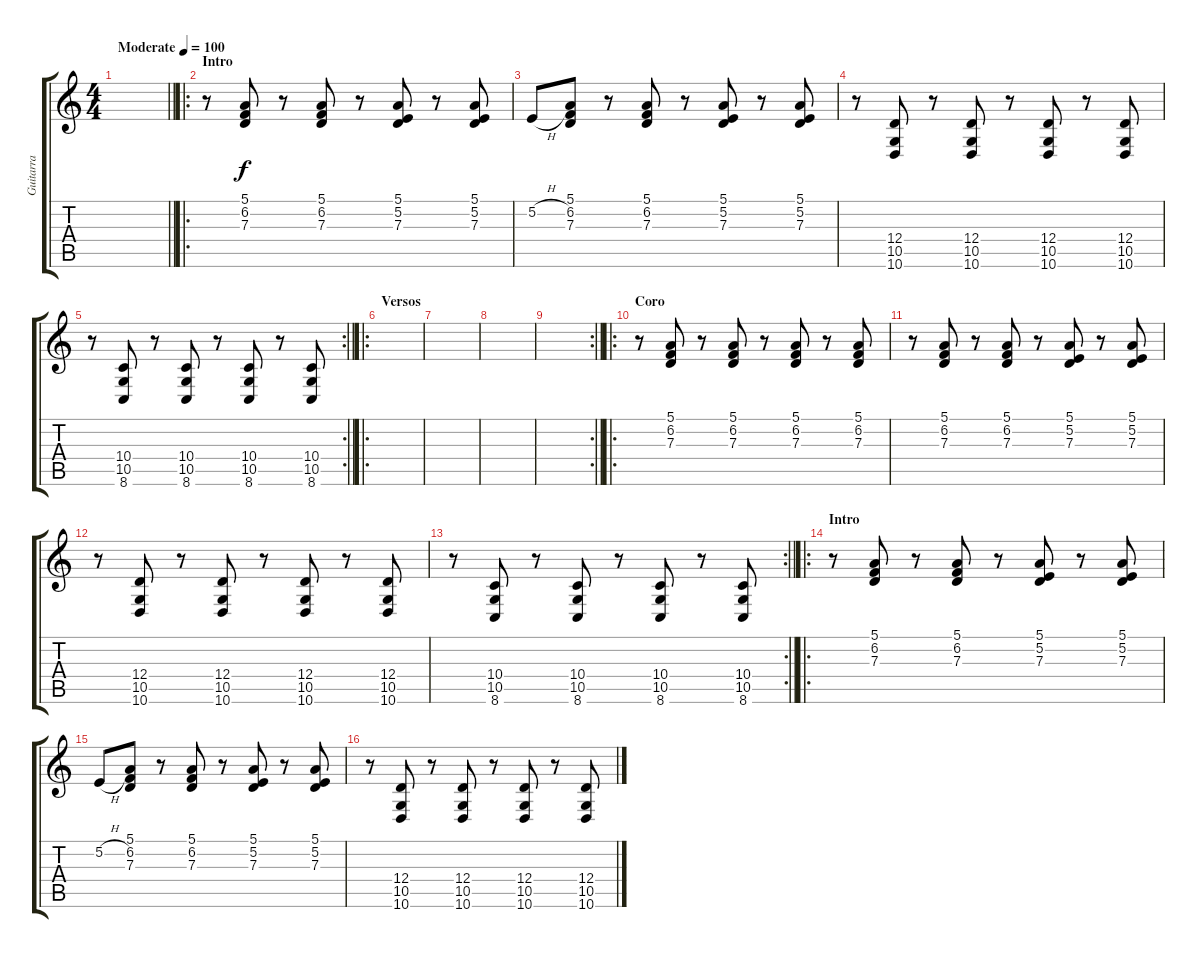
\track ("Guitarra " "Guitarra ") {instrument acousticgrandpiano}
\staff {score tabs}
\tuning (E4 B3 G3 D3 A2 E2) {hide}
\ts (4 4)
\tempo (100 "Moderate")
\clef g2
\barLineRight lightlight
\ks c
|
\ro
\section ("" "Intro")
r.8 (5.1 6.2 7.3).8 r.8 (5.1 6.2 7.3).8 r.8 (5.1 5.2 7.3).8 r.8 (5.1 5.2 7.3).8 |
5.2{h}.8 (5.1 6.2 7.3).8 r.8 (5.1 6.2 7.3).8 r.8 (5.1 5.2 7.3).8 r.8 (5.1 5.2 7.3).8 |
r.8 (12.4 10.5 10.6).8 r.8 (12.4 10.5 10.6).8 r.8 (12.4 10.5 10.6).8 r.8 (12.4 10.5 10.6).8 |
\rc 2
\barLineRight lightlight
r.8 (10.4 10.5 8.6).8 r.8 (10.4 10.5 8.6).8 r.8 (10.4 10.5 8.6).8 r.8 (10.4 10.5 8.6).8 |
\ro
\section ("" "Versos")
|
|
|
\rc 2
\barLineRight lightlight
|
\ro
\section ("" "Coro")
r.8 (5.1 6.2 7.3).8 r.8 (5.1 6.2 7.3).8 r.8 (5.1 6.2 7.3).8 r.8 (5.1 6.2 7.3).8 |
r.8 (5.1 6.2 7.3).8 r.8 (5.1 6.2 7.3).8 r.8 (5.1 5.2 7.3).8 r.8 (5.1 5.2 7.3).8 |
r.8 (12.4 10.5 10.6).8 r.8 (12.4 10.5 10.6).8 r.8 (12.4 10.5 10.6).8 r.8 (12.4 10.5 10.6).8 |
\rc 2
\barLineRight lightlight
r.8 (10.4 10.5 8.6).8 r.8 (10.4 10.5 8.6).8 r.8 (10.4 10.5 8.6).8 r.8 (10.4 10.5 8.6).8 |
\ro
\section ("" "Intro")
r.8 (5.1 6.2 7.3).8 r.8 (5.1 6.2 7.3).8 r.8 (5.1 5.2 7.3).8 r.8 (5.1 5.2 7.3).8 |
5.2{h}.8 (5.1 6.2 7.3).8 r.8 (5.1 6.2 7.3).8 r.8 (5.1 5.2 7.3).8 r.8 (5.1 5.2 7.3).8 |
r.8 (12.4 10.5 10.6).8 r.8 (12.4 10.5 10.6).8 r.8 (12.4 10.5 10.6).8 r.8 (12.4 10.5 10.6).8
